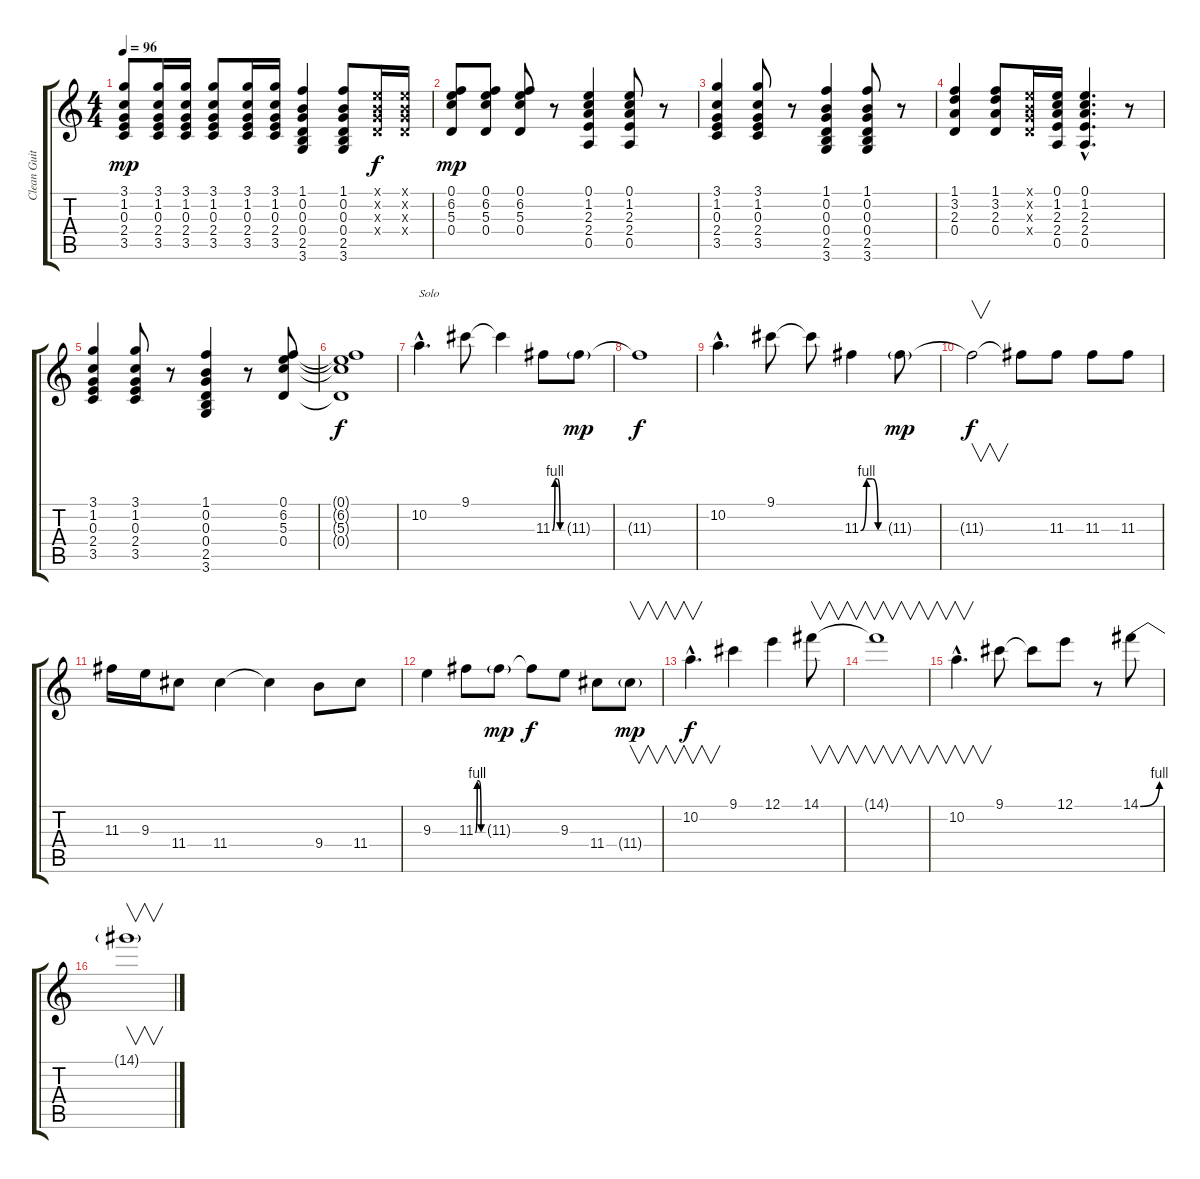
\track ("Clean Guitar" "Clean Guit") {instrument electricguitarclean}
\staff {score tabs}
\tuning (E4 B3 G3 D3 A2 E2) {hide}
\ts (4 4)
\tempo 96
\clef g2
\ks c
(3.1 1.2 0.3 2.4 3.5).8{dy mp} (3.1 1.2 0.3 2.4 3.5).16 (3.1 1.2 0.3 2.4 3.5).16 (3.1 1.2 0.3 2.4 3.5).8 (3.1 1.2 0.3 2.4 3.5).16 (3.1 1.2 0.3 2.4 3.5).16 (1.1 0.2 0.3 0.4 2.5 3.6).4 (1.1 0.2 0.3 0.4 2.5 3.6).8 (0.1{x} 0.2{x} 0.3{x} 0.4{x}).16{dy f} (0.1{x} 0.2{x} 0.3{x} 0.4{x}).16 |
(0.1 6.2 5.3 0.4).8{dy mp} (0.1 6.2 5.3 0.4).8 (0.1 6.2 5.3 0.4).8 r.8 (0.1 1.2 2.3 2.4 0.5).4 (0.1 1.2 2.3 2.4 0.5).8 r.8 |
(3.1 1.2 0.3 2.4 3.5).4 (3.1 1.2 0.3 2.4 3.5).8 r.8 (1.1 0.2 0.3 0.4 2.5 3.6).4 (1.1 0.2 0.3 0.4 2.5 3.6).8 r.8 |
(1.1 3.2 2.3 0.4).4 (1.1 3.2 2.3 0.4).8 (0.1{x} 0.2{x} 0.3{x} 0.4{x}).16 (0.1 1.2 2.3 2.4 0.5).16 (0.1{hac} 1.2{hac} 2.3{hac} 2.4{hac} 0.5{hac}).4{d} r.8 |
(3.1 1.2 0.3 2.4 3.5).4 (3.1 1.2 0.3 2.4 3.5).8 r.8 (1.1 0.2 0.3 0.4 2.5 3.6).4 r.8 (0.1 6.2 5.3 0.4).8 |
(0.1{t} 6.2{t} 5.3{t} 0.4{t}).1{dy f} |
10.2{hac}.4{d txt "Solo"} 9.1.8 9.1{t}.4 11.3{be (custom 0 0 15 4 30 4 45 0 60 0)}.8 11.3{g}.8{dy mp} |
11.3{t}.1{dy f} |
10.2{hac}.4{d} 9.1.8 9.1{t}.8 11.3{be (custom 0 0 15 4 30 4 45 0 60 0)}.4 11.3{g}.8{dy mp} |
11.3{t}.2{v dy f} 11.3{t}.8 11.3.8 11.3.8 11.3.8 |
11.3.16 9.3.16 11.4.8 11.4.4 11.4{t}.4 9.4.8 11.4.8 |
9.3.4 11.3{be (custom 0 0 15 4 30 4 45 0 60 0)}.8 11.3{g}.8{dy mp} 11.3{t}.8{dy f} 9.3.8 11.4.8 11.4{g}.8{v dy mp} |
10.2{hac}.4{v d dy f} 9.1.4 12.1.4 14.1.8{v} |
14.1{t}.1{v} |
10.2{hac}.4{v d} 9.1.8 9.1{t}.8 12.1.8 r.8 14.1{be (bend 0 0 60 4)}.8 |
14.1{t}.1{v}
